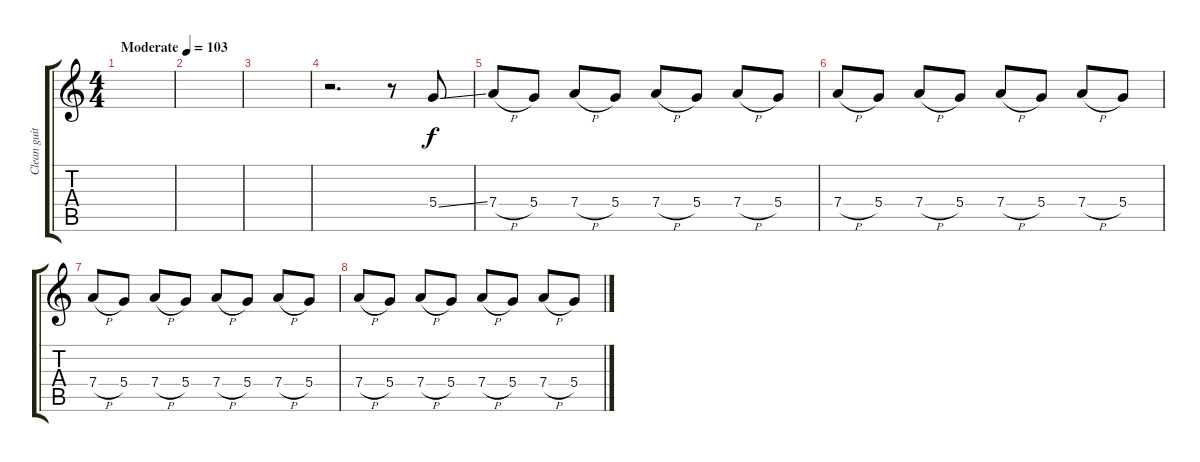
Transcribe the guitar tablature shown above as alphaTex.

\track ("Clean guitar 2" "Clean guit") {instrument electricguitarclean}
\staff {score tabs}
\tuning (E4 B3 G3 D3 A2 E2) {hide}
\ts (4 4)
\tempo (103 "Moderate")
\clef g2
\ks c
|
|
|
r.2{d} r.8 5.4{ss}.8 |
7.4{h}.8 5.4.8 7.4{h}.8 5.4.8 7.4{h}.8 5.4.8 7.4{h}.8 5.4.8 |
7.4{h}.8 5.4.8 7.4{h}.8 5.4.8 7.4{h}.8 5.4.8 7.4{h}.8 5.4.8 |
7.4{h}.8 5.4.8 7.4{h}.8 5.4.8 7.4{h}.8 5.4.8 7.4{h}.8 5.4.8 |
7.4{h}.8 5.4.8 7.4{h}.8 5.4.8 7.4{h}.8 5.4.8 7.4{h}.8 5.4.8
